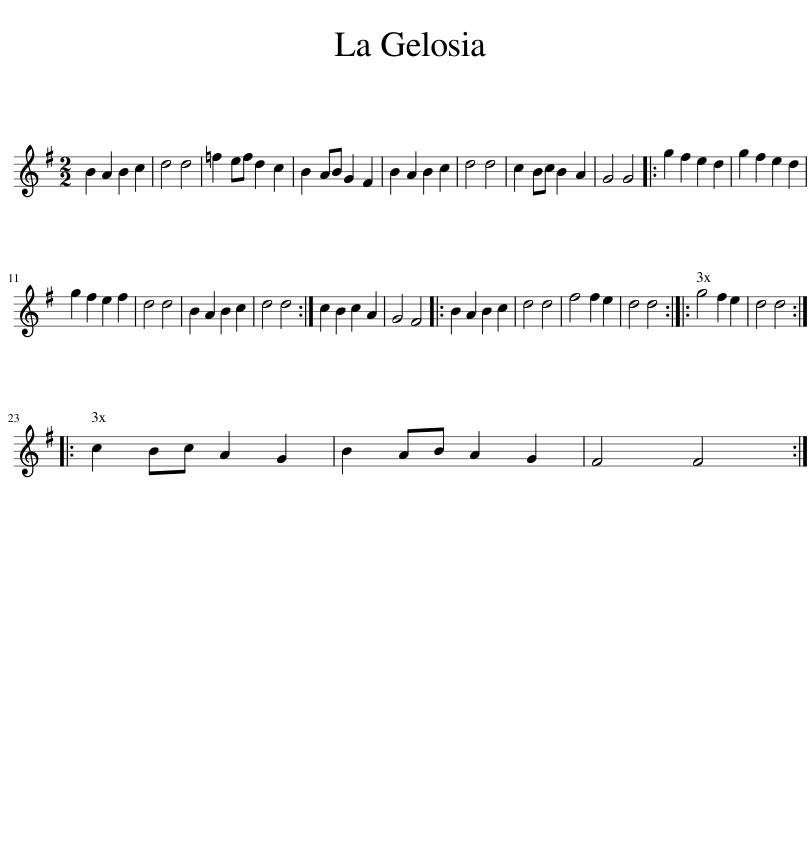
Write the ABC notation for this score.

X:1
L:1/8
M:2/2
I:linebreak $
K:G
V:1 treble
V:1
 B2 A2 B2 c2 | d4 d4 | =f2 ef d2 c2 | B2 AB G2 F2 | B2 A2 B2 c2 | %5
 d4 d4 | c2 Bc B2 A2 | G4 G4 |: g2 f2 e2 d2 | g2 f2 e2 d2 |$ %10
 g2 f2 e2 f2 | d4 d4 | B2 A2 B2 c2 | d4 d4 :| c2 B2 c2 A2 | %15
 G4 F4 |: B2 A2 B2 c2 | d4 d4 | f4 f2 e2 | d4 d4 :: %20
 g4 f2 e2 | d4 d4 ::$ c2 Bc A2 G2 | B2 AB A2 G2 | F4 F4 :| %25
